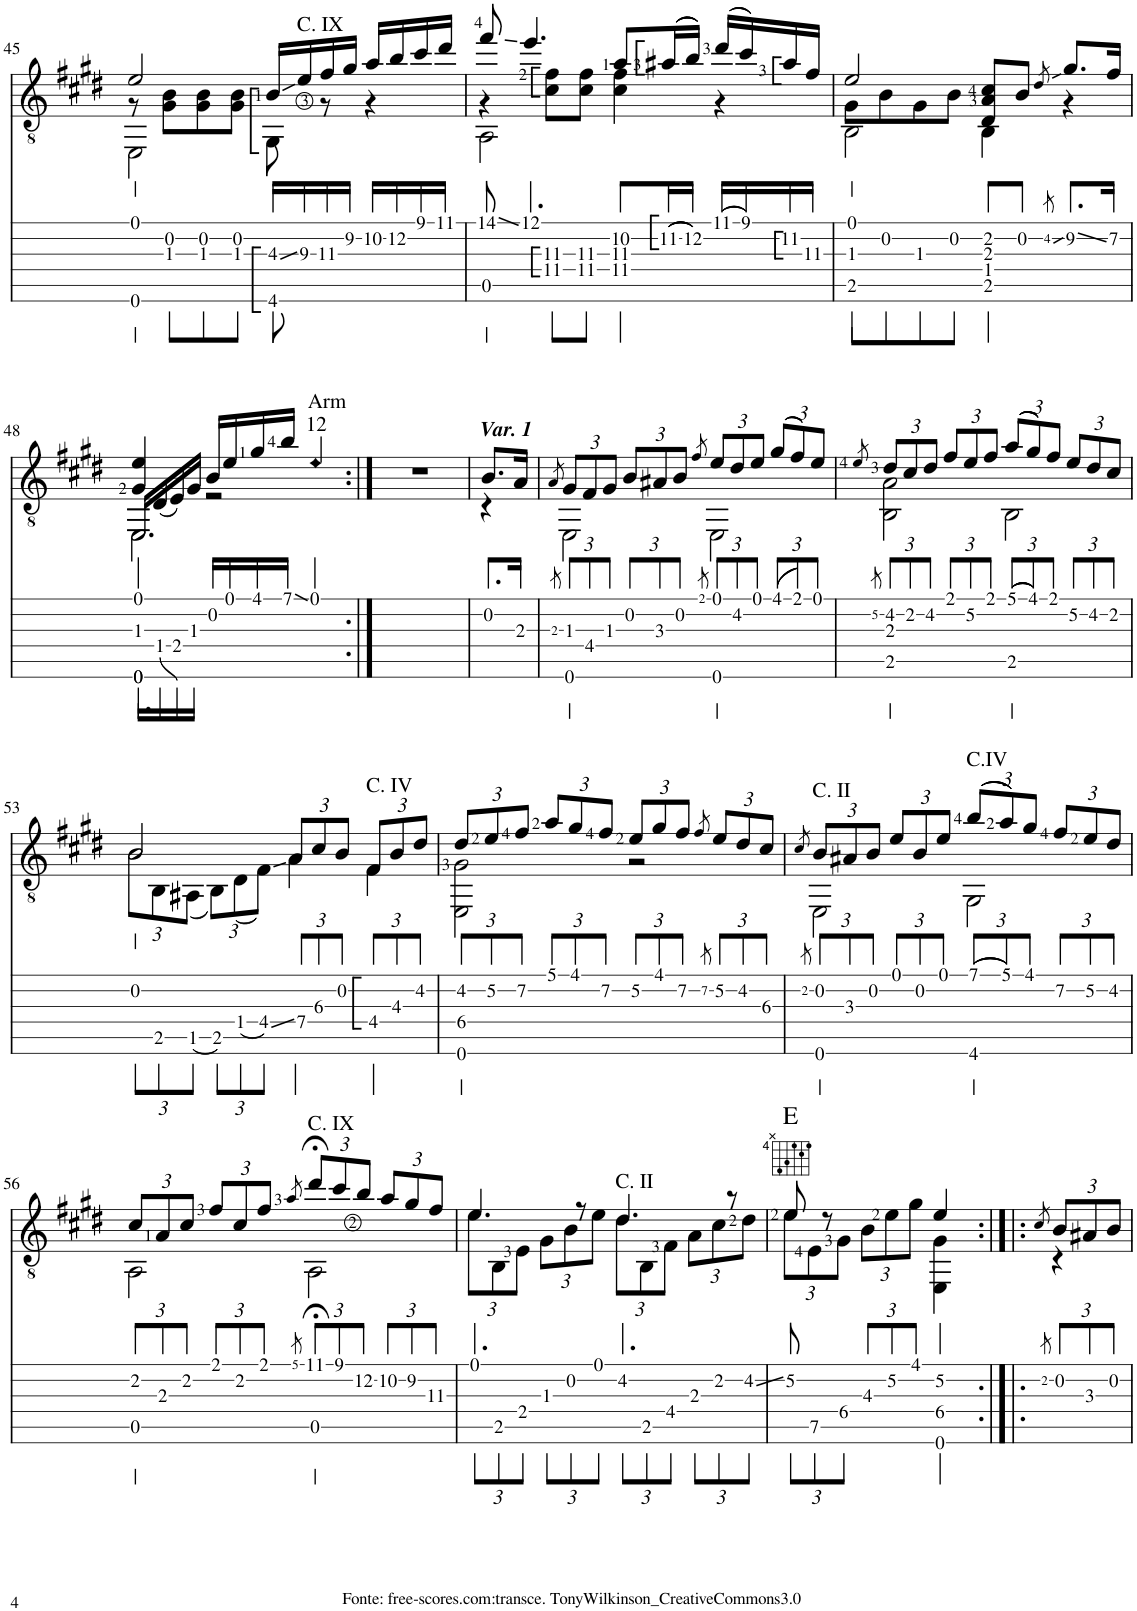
**kern	**kern	**harte
*part2	*part1	*part1
*staff2	*staff1	*
*I"Chitarra classica (Intavolatura)	*I"Guitar	*
!!LO:PB:g=z
*	*clefGv2	*
*k[f#c#g#d#]	*k[f#c#g#d#]	*
*M4/4	*M4/4	*
*met(c)	*met(c)	*
=45	=45	=45
*^	*^	*
*	*^	*	*^	*
2e/	8r	2EE\	2e/	8r	2EE\	.
.	8G#\ 8B\L	.	.	8G#\ 8B\L	.	.
.	8G#\ 8B\	.	.	8G#\ 8B\	.	.
.	8G#\ 8B\J	.	.	8G#\ 8B\J	.	.
16B/LL	8GG#\	2ryy	16B/LL	8GG#\	2ryy	.
!	!	!	!LO:TX:a:t=C. IX	!	!	!
16e/	.	.	16e/	.	.	.
16f#/	8r	.	16f#/	8r	.	.
16g#/JJ	.	.	16g#/JJ	.	.	.
16a/LL	4r	.	16a/LL	4r	.	.
16b/	.	.	16b/	.	.	.
16cc#/	.	.	16cc#/	.	.	.
16dd#/JJ	.	.	16dd#/JJ	.	.	.
=46	=46	=46	=46	=46	=46	=46
8ff#/	4r	2AA\	8ff#/	4r	2AA\	.
4.ee/	.	.	4.ee/	.	.	.
.	8c#\ 8f#\L	.	.	8c#\ 8f#\L	.	.
.	8c#\ 8f#\J	.	.	8c#\ 8f#\J	.	.
8a/L	4c#\ 4f#\	2ryy	8a/L	4c#\ 4f#\	2ryy	.
(((16a#X/L	.	.	(((16a#X/L	.	.	.
16b/JJ)))	.	.	16b/JJ)))	.	.	.
((16dd#/LL	4r	.	((16dd#/LL	4r	.	.
16cc#/))	.	.	16cc#/))	.	.	.
16a#/	.	.	16a#/	.	.	.
16f#/JJ	.	.	16f#/JJ	.	.	.
=47	=47	=47	=47	=47	=47	=47
2e/	8G#\L	2BB\	2e/	8G#\L	2BB\	.
.	8B\	.	.	8B\	.	.
.	8G#\	.	.	8G#\	.	.
.	8B\J	.	.	8B\J	.	.
8D#/ 8A/ 8c#/L	2ryy	4BB\	8D#/ 8A/ 8c#/L	2ryy	4BB\	.
8B/J	.	.	8B/J	.	.	.
8qd#/	.	.	8qd#/	.	.	.
8.g#/L	.	4r	8.g#/L	.	4r	.
16f#/Jk	.	.	16f#/Jk	.	.	.
!!LO:LB:g=z	!!	!!
=48	=48	=48	=48	=48	=48	=48
!	!LO:N:head=open	!	!	!LO:N:head=open	!	!
4G#/ 4e/	16EE\LL	2.EE\	4G#/ 4e/	16EE/LL	2.EE\	.
.	(16D#\	.	.	(16D#/	.	.
.	16E\)	.	.	16E/)	.	.
.	16G#\JJ	.	.	16G#/JJ	.	.
16B/LL	2r	.	16B/LL	2r	.	.
16e/	.	.	16e/	.	.	.
16g#/	.	.	16g#/	.	.	.
16b/JJ	.	.	16b/JJ	.	.	.
!	!	!	!LO:TX:a:t=Arm	!	!	!
!	!	!	!LO:TX:a:t=12	!	!	!
4e/	.	.	4e/	.	.	.
*v	*v	*v	*	*	*	*
*	*v	*v	*v	*
=49:|!	=49:|!	=49:|!
1r	1r	.
=50	=50	=50
*^	*^	*
!	!	!LO:TX:a:Bi:t=Var. 1	!	!
8.B/L	4r	8.B/L	4r	.
16A/Jk	.	16A/Jk	.	.
=51	=51	=51	=51	=51
8qA/	.	8qA/	.	.
*Xbrackettup	*	*Xbrackettup	*	*
12G#/L	2EE\	12G#/L	2EE\	.
12F#/	.	12F#/	.	.
12G#/J	.	12G#/J	.	.
12B/L	.	12B/L	.	.
12A#X/	.	12A#X/	.	.
12B/J	.	12B/J	.	.
8qf#/	.	8qf#/	.	.
12e/L	2EE\	12e/L	2EE\	.
12d#/	.	12d#/	.	.
12e/J	.	12e/J	.	.
((12g#/L	.	((12g#/L	.	.
12f#/))	.	12f#/))	.	.
12e/J	.	12e/J	.	.
=52	=52	=52	=52	=52
8qe/	.	8qe/	.	.
12d#/L	2BB\ 2A\	12d#/L	2BB\ 2A\	.
12c#/	.	12c#/	.	.
12d#/J	.	12d#/J	.	.
12f#/L	.	12f#/L	.	.
12e/	.	12e/	.	.
12f#/J	.	12f#/J	.	.
(((12a/L	2BB\	(((12a/L	2BB\	.
12g#/)))	.	12g#/)))	.	.
12f#/J	.	12f#/J	.	.
12e/L	.	12e/L	.	.
12d#/	.	12d#/	.	.
12c#/J	.	12c#/J	.	.
!!LO:LB:g=z	!!
=53	=53	=53	=53	=53
!	!LO:N:head=open	!	!LO:N:head=open	!
2B/	12B\L	2B/	12B\L	.
.	12BB\	.	12BB\	.
.	(12AA#X\J	.	(12AA#X\J	.
.	12BB\L)	.	12BB\L)	.
.	(12D#\	.	(12D#\	.
.	12F#\J)	.	12F#\J)	.
12A/L	4A\	12A/L	4A\	.
12c#/	.	12c#/	.	.
12B/J	.	12B/J	.	.
!	!	!LO:TX:a:t=C. IV	!	!
12F#/L	4F#\	12F#/L	4F#\	.
12B/	.	12B/	.	.
12d#/J	.	12d#/J	.	.
=54	=54	=54	=54	=54
12d#/L	2EE\ 2G#\	12d#/L	2EE\ 2G#\	.
12e/	.	12e/	.	.
12f#/J	.	12f#/J	.	.
12a/L	.	12a/L	.	.
12g#/	.	12g#/	.	.
12f#/J	.	12f#/J	.	.
12e/L	2r	12e/L	2r	.
12g#/	.	12g#/	.	.
12f#/J	.	12f#/J	.	.
8qf#/	.	8qf#/	.	.
12e/L	.	12e/L	.	.
12d#/	.	12d#/	.	.
12c#/J	.	12c#/J	.	.
=55	=55	=55	=55	=55
8qc#/	.	8qc#/	.	.
!	!	!LO:TX:a:t=C. II	!	!
12B/L	2EE\	12B/L	2EE\	.
12A#X/	.	12A#X/	.	.
12B/J	.	12B/J	.	.
12e/L	.	12e/L	.	.
12B/	.	12B/	.	.
12e/J	.	12e/J	.	.
!	!	!LO:TX:a:t=C.IV	!	!
(((12b/L	2GG#\	(((12b/L	2GG#\	.
12a/)))	.	12a/)))	.	.
12g#/J	.	12g#/J	.	.
12f#/L	.	12f#/L	.	.
12e/	.	12e/	.	.
12d#/J	.	12d#/J	.	.
!!LO:LB:g=z	!!
=56	=56	=56	=56	=56
12c#/L	2AA\	12c#/L	2AA\	.
12A/	.	12A/	.	.
12c#/J	.	12c#/J	.	.
12f#/L	.	12f#/L	.	.
12c#/	.	12c#/	.	.
12f#/J	.	12f#/J	.	.
8qa/	.	8qa/	.	.
!	!	!LO:TX:a:t=C. IX	!	!
12dd#;</L	2AA\	12dd#;</L	2AA\	.
12cc#/	.	12cc#/	.	.
12b/J	.	12b/J	.	.
12a/L	.	12a/L	.	.
12g#/	.	12g#/	.	.
12f#/J	.	12f#/J	.	.
=57	=57	=57	=57	=57
4.e/	12e\L	4.e/	12e\L	.
.	12BB\	.	12BB\	.
.	12E\J	.	12E\J	.
.	12G#\L	.	12G#\L	.
.	12B\	.	12B\	.
8r	.	8r	.	.
.	12e\J	.	12e\J	.
!	!	!LO:TX:a:t=C. II	!	!
4.d#/	12d#\L	4.d#/	12d#\L	.
.	12BB\	.	12BB\	.
.	12F#\J	.	12F#\J	.
.	12A\L	.	12A\L	.
.	12c#\	.	12c#\	.
8r	.	8r	.	.
.	12d#\J	.	12d#\J	.
=58	=58	=58	=58	=58
8e/	12e\L	8e/	12e\L	E:maj
.	12E\	.	12E\	.
8r	.	8r	.	.
.	12G#\J	.	12G#\J	.
12B/L	4ryy	12B\L	4ryy	.
12e/	.	12e\	.	.
12g#/J	.	12g#\J	.	.
4e/	4EE\ 4G#\	4e/	4EE\ 4G#\	.
=59:|!|:	=59:|!|:	=59:|!|:	=59:|!|:	=59:|!|:
8qc#/	.	8qc#/	.	.
12B/L	4r	12B/L	4r	.
12A#X/	.	12A#X/	.	.
12B/J	.	12B/J	.	.
*v	*v	*	*	*
*	*v	*v	*
=	=	=
*-	*-	*-
